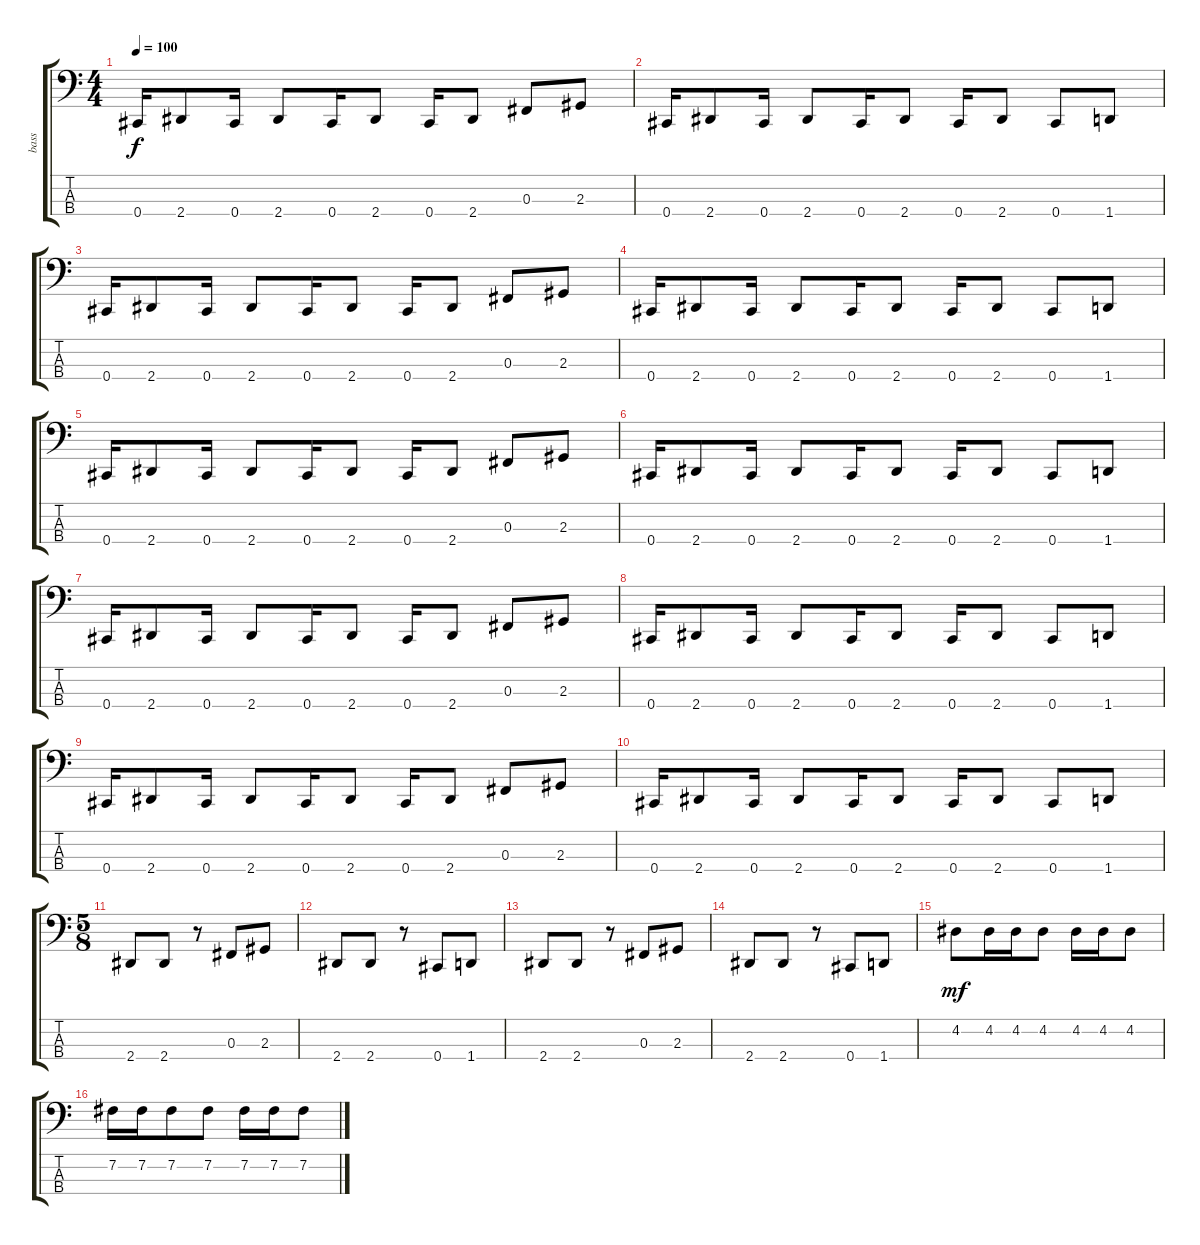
\track ("bass" "bass") {instrument electricbassfinger}
\staff {score tabs}
\tuning (E2 B1 Gb1 Db1) {hide}
\ts (4 4)
\tempo 100
\clef f4
\ks c
0.4.16{dy f} 2.4.8 0.4.16 2.4.8 0.4.16 2.4.8 0.4.16 2.4.8 0.3.8 2.3.8 |
0.4.16 2.4.8 0.4.16 2.4.8 0.4.16 2.4.8 0.4.16 2.4.8 0.4.8 1.4.8 |
0.4.16 2.4.8 0.4.16 2.4.8 0.4.16 2.4.8 0.4.16 2.4.8 0.3.8 2.3.8 |
0.4.16 2.4.8 0.4.16 2.4.8 0.4.16 2.4.8 0.4.16 2.4.8 0.4.8 1.4.8 |
0.4.16 2.4.8 0.4.16 2.4.8 0.4.16 2.4.8 0.4.16 2.4.8 0.3.8 2.3.8 |
0.4.16 2.4.8 0.4.16 2.4.8 0.4.16 2.4.8 0.4.16 2.4.8 0.4.8 1.4.8 |
0.4.16 2.4.8 0.4.16 2.4.8 0.4.16 2.4.8 0.4.16 2.4.8 0.3.8 2.3.8 |
0.4.16 2.4.8 0.4.16 2.4.8 0.4.16 2.4.8 0.4.16 2.4.8 0.4.8 1.4.8 |
0.4.16 2.4.8 0.4.16 2.4.8 0.4.16 2.4.8 0.4.16 2.4.8 0.3.8 2.3.8 |
0.4.16 2.4.8 0.4.16 2.4.8 0.4.16 2.4.8 0.4.16 2.4.8 0.4.8 1.4.8 |
\ts (5 8)
2.4.8 2.4.8 r.8 0.3.8 2.3.8 |
2.4.8 2.4.8 r.8 0.4.8 1.4.8 |
2.4.8 2.4.8 r.8 0.3.8 2.3.8 |
2.4.8 2.4.8 r.8 0.4.8 1.4.8 |
4.2.8{dy mf} 4.2.16 4.2.16 4.2.8 4.2.16 4.2.16 4.2.8 |
7.2.16 7.2.16 7.2.8 7.2.8 7.2.16 7.2.16 7.2.8
